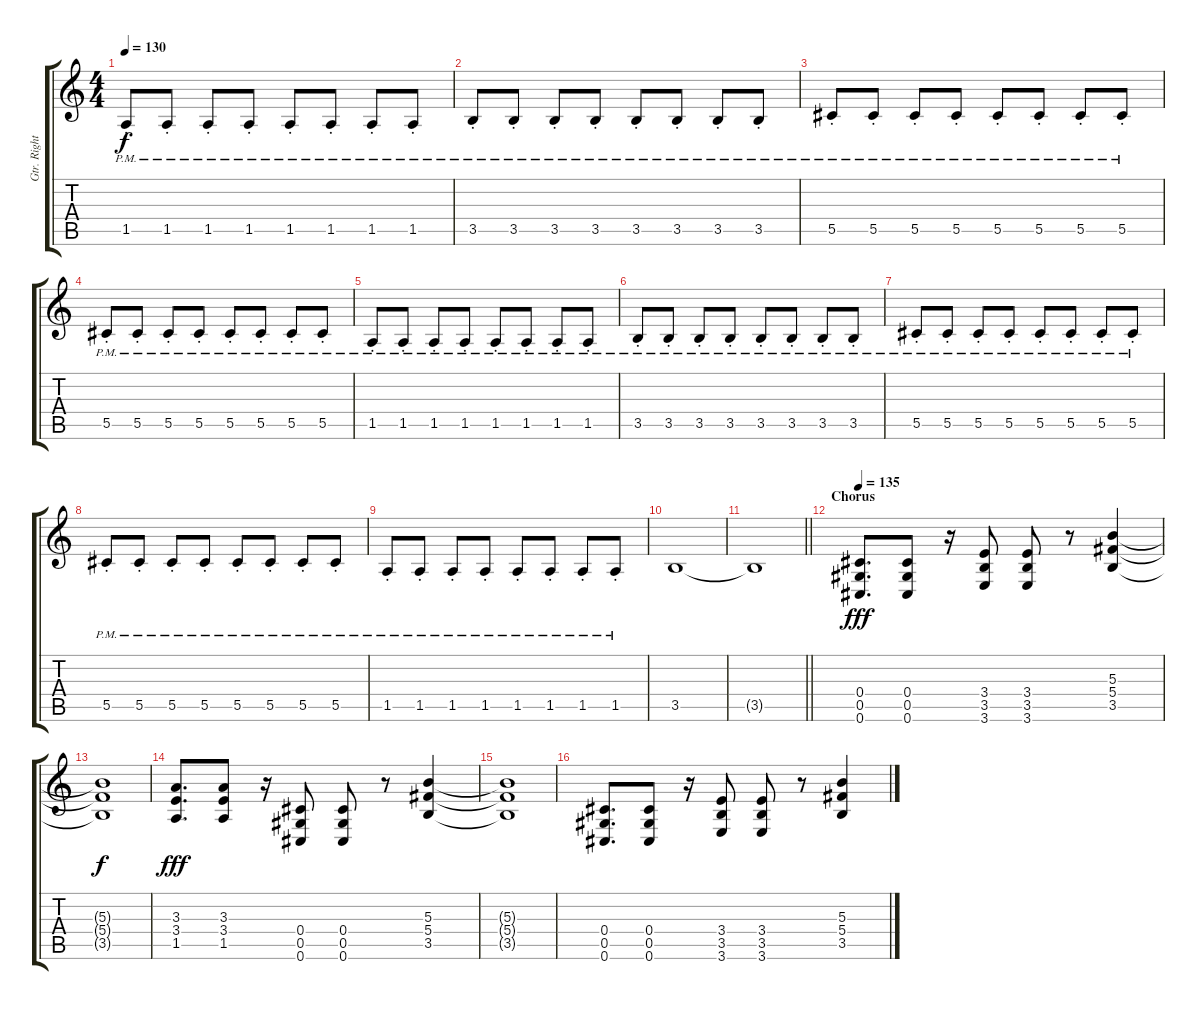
\track ("Gtr. Right" "Gtr. Right") {instrument electricguitarjazz}
\staff {score tabs}
\tuning (Eb4 Bb3 Gb3 Db3 Ab2 Db2) {hide}
\ts (4 4)
\tempo 130
\clef g2
\ks c
1.5{pm st}.8{dy f} 1.5{pm st}.8 1.5{pm st}.8 1.5{pm st}.8 1.5{pm st}.8 1.5{pm st}.8 1.5{pm st}.8 1.5{pm st}.8 |
3.5{pm st}.8 3.5{pm st}.8 3.5{pm st}.8 3.5{pm st}.8 3.5{pm st}.8 3.5{pm st}.8 3.5{pm st}.8 3.5{pm st}.8 |
5.5{pm st}.8 5.5{pm st}.8 5.5{pm st}.8 5.5{pm st}.8 5.5{pm st}.8 5.5{pm st}.8 5.5{pm st}.8 5.5{pm st}.8 |
5.5{pm st}.8 5.5{pm st}.8 5.5{pm st}.8 5.5{pm st}.8 5.5{pm st}.8 5.5{pm st}.8 5.5{pm st}.8 5.5{pm st}.8 |
1.5{pm st}.8 1.5{pm st}.8 1.5{pm st}.8 1.5{pm st}.8 1.5{pm st}.8 1.5{pm st}.8 1.5{pm st}.8 1.5{pm st}.8 |
3.5{pm st}.8 3.5{pm st}.8 3.5{pm st}.8 3.5{pm st}.8 3.5{pm st}.8 3.5{pm st}.8 3.5{pm st}.8 3.5{pm st}.8 |
5.5{pm st}.8 5.5{pm st}.8 5.5{pm st}.8 5.5{pm st}.8 5.5{pm st}.8 5.5{pm st}.8 5.5{pm st}.8 5.5{pm st}.8 |
5.5{pm st}.8 5.5{pm st}.8 5.5{pm st}.8 5.5{pm st}.8 5.5{pm st}.8 5.5{pm st}.8 5.5{pm st}.8 5.5{pm st}.8 |
1.5{pm st}.8 1.5{pm st}.8 1.5{pm st}.8 1.5{pm st}.8 1.5{pm st}.8 1.5{pm st}.8 1.5{pm st}.8 1.5{pm st}.8 |
3.5.1 |
\barLineRight lightlight
3.5{t}.1 |
\section ("" "Chorus")
\tempo 135
(0.4 0.5 0.6).8{d dy fff volume 13 instrument distortionguitar} (0.4 0.5 0.6).8 r.16 (3.4 3.5 3.6).8 (3.4 3.5 3.6).8 r.8 (5.3 5.4 3.5).4 |
(5.3{t} 5.4{t} 3.5{t}).1{dy f} |
(3.3 3.4 1.5).8{d dy fff} (3.3 3.4 1.5).8 r.16 (0.4 0.5 0.6).8 (0.4 0.5 0.6).8 r.8 (5.3 5.4 3.5).4 |
(5.3{t} 5.4{t} 3.5{t}).1 |
(0.4 0.5 0.6).8{d} (0.4 0.5 0.6).8 r.16 (3.4 3.5 3.6).8 (3.4 3.5 3.6).8 r.8 (5.3 5.4 3.5).4
